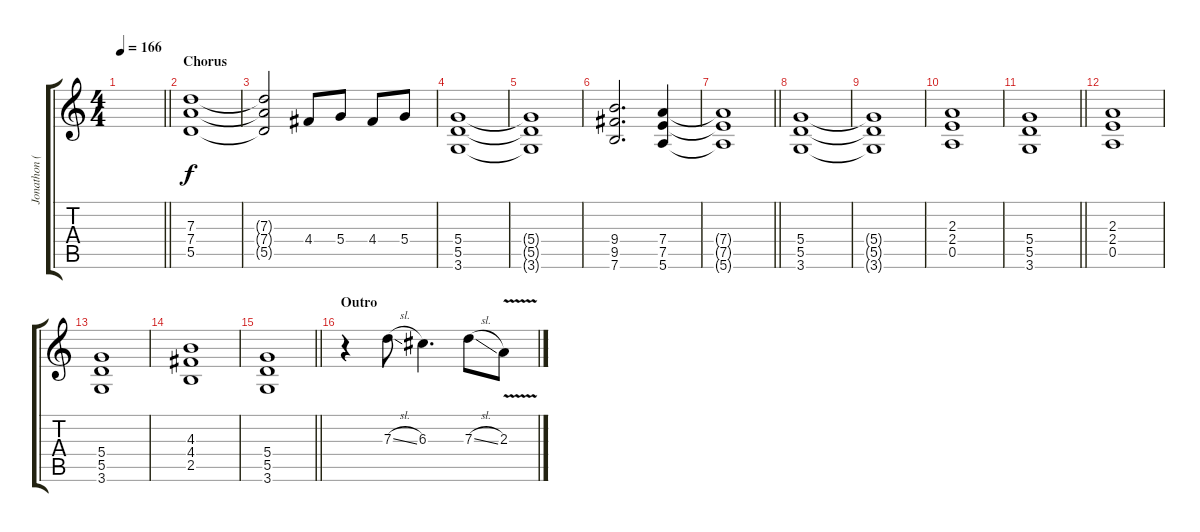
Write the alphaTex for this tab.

\track ("Jonathon (Rhythm Guitar)" "Jonathon (") {instrument distortionguitar}
\staff {score tabs}
\tuning (E4 B3 G3 D3 A2 E2) {hide}
\ts (4 4)
\tempo 166
\clef g2
\barLineRight lightlight
\ks c
|
\section ("" "Chorus")
(7.3 7.4 5.5).1 |
(7.3{t} 7.4{t} 5.5{t}).2 4.4.8 5.4.8 4.4.8 5.4.8 |
(5.4 5.5 3.6).1 |
(5.4{t} 5.5{t} 3.6{t}).1 |
(9.4 9.5 7.6).2{d} (7.4 7.5 5.6).4 |
\barLineRight lightlight
(7.4{t} 7.5{t} 5.6{t}).1 |
(5.4 5.5 3.6).1 |
(5.4{t} 5.5{t} 3.6{t}).1 |
(2.3 2.4 0.5).1 |
\barLineRight lightlight
(5.4 5.5 3.6).1 |
(2.3 2.4 0.5).1 |
(5.4 5.5 3.6).1 |
(4.3 4.4 2.5).1 |
\barLineRight lightlight
(5.4 5.5 3.6).1 |
\section ("" "Outro")
r.4 7.3{sl}.8 6.3.4{d} 7.3{sl}.8 2.3{v}.8
